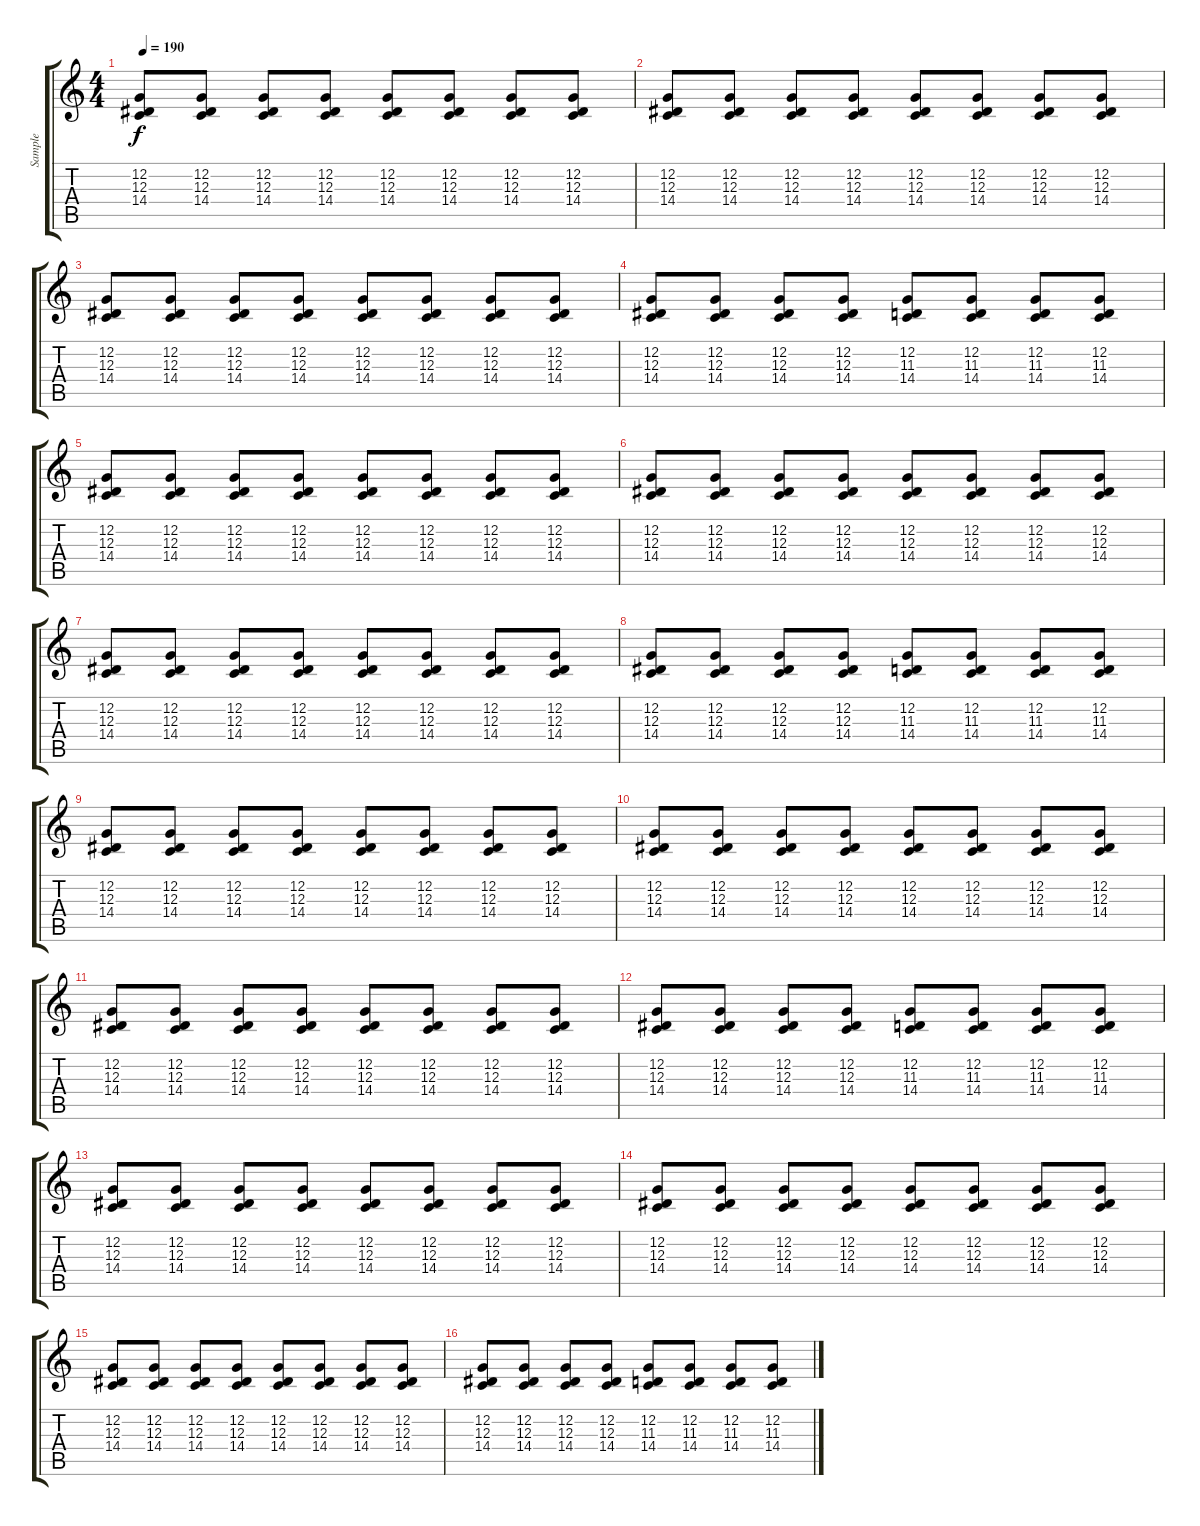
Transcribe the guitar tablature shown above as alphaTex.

\track ("Sample" "Sample") {instrument lead2sawtooth}
\staff {score tabs}
\tuning (C4 G3 Eb3 Bb2 F2 C2) {hide}
\ts (4 4)
\tempo 190
\clef g2
\ks c
(12.2 12.3 14.4).8{dy f} (12.2 12.3 14.4).8 (12.2 12.3 14.4).8 (12.2 12.3 14.4).8 (12.2 12.3 14.4).8 (12.2 12.3 14.4).8 (12.2 12.3 14.4).8 (12.2 12.3 14.4).8 |
(12.2 12.3 14.4).8 (12.2 12.3 14.4).8 (12.2 12.3 14.4).8 (12.2 12.3 14.4).8 (12.2 12.3 14.4).8 (12.2 12.3 14.4).8 (12.2 12.3 14.4).8 (12.2 12.3 14.4).8 |
(12.2 12.3 14.4).8 (12.2 12.3 14.4).8 (12.2 12.3 14.4).8 (12.2 12.3 14.4).8 (12.2 12.3 14.4).8 (12.2 12.3 14.4).8 (12.2 12.3 14.4).8 (12.2 12.3 14.4).8 |
(12.2 12.3 14.4).8 (12.2 12.3 14.4).8 (12.2 12.3 14.4).8 (12.2 12.3 14.4).8 (12.2 11.3 14.4).8 (12.2 11.3 14.4).8 (12.2 11.3 14.4).8 (12.2 11.3 14.4).8 |
(12.2 12.3 14.4).8 (12.2 12.3 14.4).8 (12.2 12.3 14.4).8 (12.2 12.3 14.4).8 (12.2 12.3 14.4).8 (12.2 12.3 14.4).8 (12.2 12.3 14.4).8 (12.2 12.3 14.4).8 |
(12.2 12.3 14.4).8 (12.2 12.3 14.4).8 (12.2 12.3 14.4).8 (12.2 12.3 14.4).8 (12.2 12.3 14.4).8 (12.2 12.3 14.4).8 (12.2 12.3 14.4).8 (12.2 12.3 14.4).8 |
(12.2 12.3 14.4).8 (12.2 12.3 14.4).8 (12.2 12.3 14.4).8 (12.2 12.3 14.4).8 (12.2 12.3 14.4).8 (12.2 12.3 14.4).8 (12.2 12.3 14.4).8 (12.2 12.3 14.4).8 |
(12.2 12.3 14.4).8 (12.2 12.3 14.4).8 (12.2 12.3 14.4).8 (12.2 12.3 14.4).8 (12.2 11.3 14.4).8 (12.2 11.3 14.4).8 (12.2 11.3 14.4).8 (12.2 11.3 14.4).8 |
(12.2 12.3 14.4).8 (12.2 12.3 14.4).8 (12.2 12.3 14.4).8 (12.2 12.3 14.4).8 (12.2 12.3 14.4).8 (12.2 12.3 14.4).8 (12.2 12.3 14.4).8 (12.2 12.3 14.4).8 |
(12.2 12.3 14.4).8 (12.2 12.3 14.4).8 (12.2 12.3 14.4).8 (12.2 12.3 14.4).8 (12.2 12.3 14.4).8 (12.2 12.3 14.4).8 (12.2 12.3 14.4).8 (12.2 12.3 14.4).8 |
(12.2 12.3 14.4).8 (12.2 12.3 14.4).8 (12.2 12.3 14.4).8 (12.2 12.3 14.4).8 (12.2 12.3 14.4).8 (12.2 12.3 14.4).8 (12.2 12.3 14.4).8 (12.2 12.3 14.4).8 |
(12.2 12.3 14.4).8 (12.2 12.3 14.4).8 (12.2 12.3 14.4).8 (12.2 12.3 14.4).8 (12.2 11.3 14.4).8 (12.2 11.3 14.4).8 (12.2 11.3 14.4).8 (12.2 11.3 14.4).8 |
(12.2 12.3 14.4).8 (12.2 12.3 14.4).8 (12.2 12.3 14.4).8 (12.2 12.3 14.4).8 (12.2 12.3 14.4).8 (12.2 12.3 14.4).8 (12.2 12.3 14.4).8 (12.2 12.3 14.4).8 |
(12.2 12.3 14.4).8 (12.2 12.3 14.4).8 (12.2 12.3 14.4).8 (12.2 12.3 14.4).8 (12.2 12.3 14.4).8 (12.2 12.3 14.4).8 (12.2 12.3 14.4).8 (12.2 12.3 14.4).8 |
(12.2 12.3 14.4).8 (12.2 12.3 14.4).8 (12.2 12.3 14.4).8 (12.2 12.3 14.4).8 (12.2 12.3 14.4).8 (12.2 12.3 14.4).8 (12.2 12.3 14.4).8 (12.2 12.3 14.4).8 |
(12.2 12.3 14.4).8 (12.2 12.3 14.4).8 (12.2 12.3 14.4).8 (12.2 12.3 14.4).8 (12.2 11.3 14.4).8 (12.2 11.3 14.4).8 (12.2 11.3 14.4).8 (12.2 11.3 14.4).8
